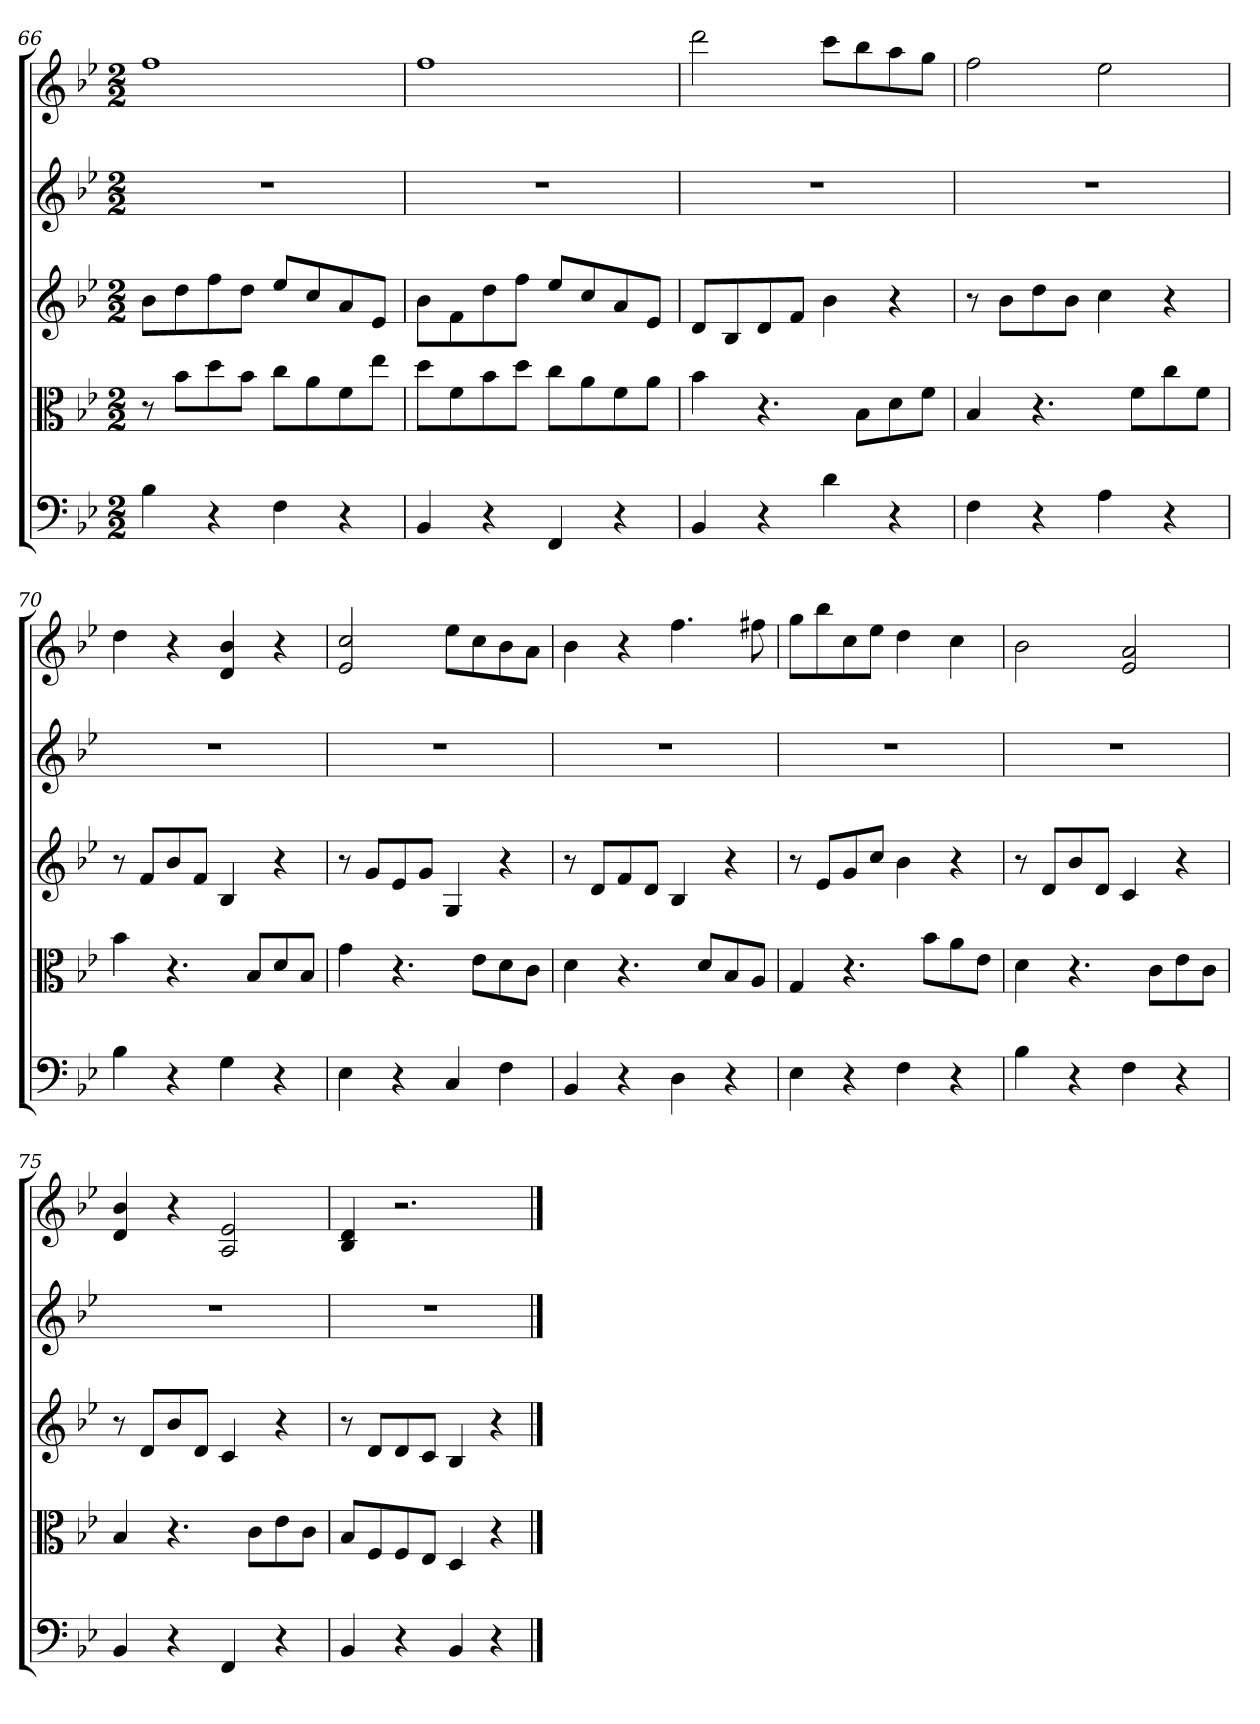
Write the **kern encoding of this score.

**kern	**kern	**kern	**kern	**kern
*part5	*part4	*part3	*part2	*part1
*staff5	*staff4	*staff3	*staff2	*staff1
*clefF4	*clefC3	*clefG2	*clefG2	*clefG2
*k[b-e-]	*k[b-e-]	*k[b-e-]	*k[b-e-]	*k[b-e-]
*B-:	*B-:	*B-:	*B-:	*B-:
*M2/2	*M2/2	*M2/2	*M2/2	*M2/2
=66	=66	=66	=66	=66
4B-	8r	8b-\L	1r	1ff
.	8b-\L	8dd\	.	.
4r	8dd\	8ff\	.	.
.	8b-\J	8dd\J	.	.
4F	8cc\L	8ee-/L	.	.
.	8a\	8cc/	.	.
4r	8f\	8a/	.	.
.	8ee-\J	8e-/J	.	.
=67	=67	=67	=67	=67
4BB-	8dd\L	8b-\L	1r	1ff
.	8f\	8f\	.	.
4r	8b-\	8dd\	.	.
.	8dd\J	8ff\J	.	.
4FF	8cc\L	8ee-/L	.	.
.	8a\	8cc/	.	.
4r	8f\	8a/	.	.
.	8a\J	8e-/J	.	.
=68	=68	=68	=68	=68
4BB-	4b-	8d/L	1r	2ddd
.	.	8B-/	.	.
4r	4.r	8d/	.	.
.	.	8f/J	.	.
4d	.	4b-	.	8ccc\L
.	8B-\L	.	.	8bb-\
4r	8d\	4r	.	8aa\
.	8f\J	.	.	8gg\J
=69	=69	=69	=69	=69
4F	4B-	8r	1r	2ff
.	.	8b-\L	.	.
4r	4.r	8dd\	.	.
.	.	8b-\J	.	.
4A	.	4cc	.	2ee-
.	8f\L	.	.	.
4r	8cc\	4r	.	.
.	8f\J	.	.	.
=70	=70	=70	=70	=70
4B-	4b-	8r	1r	4dd
.	.	8f/L	.	.
4r	4.r	8b-/	.	4r
.	.	8f/J	.	.
4G	.	4B-	.	4d 4b-
.	8B-/L	.	.	.
4r	8d/	4r	.	4r
.	8B-/J	.	.	.
=71	=71	=71	=71	=71
4E-	4g	8r	1r	2e- 2cc
.	.	8g/L	.	.
4r	4.r	8e-/	.	.
.	.	8g/J	.	.
4C	.	4G	.	8ee-\L
.	8e-\L	.	.	8cc\
4F	8d\	4r	.	8b-\
.	8c\J	.	.	8a\J
=72	=72	=72	=72	=72
4BB-	4d	8r	1r	4b-
.	.	8d/L	.	.
4r	4.r	8f/	.	4r
.	.	8d/J	.	.
4D	.	4B-	.	4.ff
.	8d/L	.	.	.
4r	8B-/	4r	.	.
.	8A/J	.	.	8ff#X
=73	=73	=73	=73	=73
4E-	4G	8r	1r	8gg\L
.	.	8e-/L	.	8bb-\
4r	4.r	8g/	.	8cc\
.	.	8cc/J	.	8ee-\J
4F	.	4b-	.	4dd
.	8b-\L	.	.	.
4r	8a\	4r	.	4cc
.	8e-\J	.	.	.
=74	=74	=74	=74	=74
4B-	4d	8r	1r	2b-
.	.	8d/L	.	.
4r	4.r	8b-/	.	.
.	.	8d/J	.	.
4F	.	4c	.	2e- 2a
.	8c\L	.	.	.
4r	8e-\	4r	.	.
.	8c\J	.	.	.
=75	=75	=75	=75	=75
4BB-	4B-	8r	1r	4d 4b-
.	.	8d/L	.	.
4r	4.r	8b-/	.	4r
.	.	8d/J	.	.
4FF	.	4c	.	2A 2e-
.	8c\L	.	.	.
4r	8e-\	4r	.	.
.	8c\J	.	.	.
=76	=76	=76	=76	=76
4BB-	8B-/L	8r	1r	4B- 4d
.	8F/	8d/L	.	.
4r	8F/	8d/	.	2.r
.	8E-/J	8c/J	.	.
4BB-	4D	4B-	.	.
4r	4r	4r	.	.
==	==	==	==	==
*-	*-	*-	*-	*-
